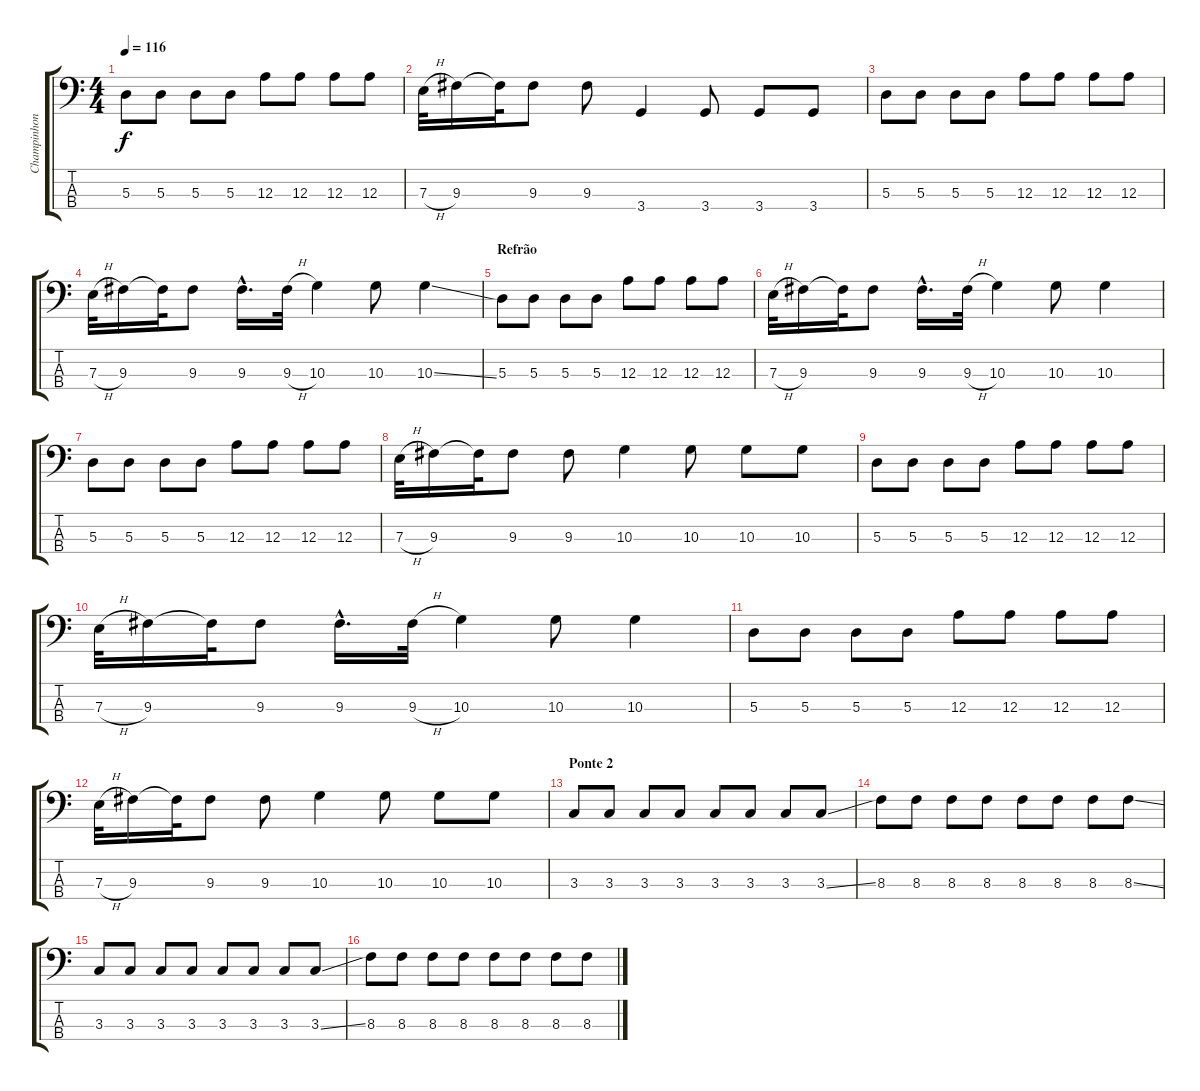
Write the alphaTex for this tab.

\track ("Champinhon" "Champinhon") {instrument electricbassfinger}
\staff {score tabs}
\tuning (G2 D2 A1 E1) {hide}
\ts (4 4)
\tempo 116
\clef f4
\ks c
5.3.8{dy f} 5.3.8 5.3.8 5.3.8 12.3.8 12.3.8 12.3.8 12.3.8 |
7.3{h}.32 9.3.16 9.3{t}.32 9.3.8 9.3.8 3.4.4 3.4.8 3.4.8 3.4.8 |
5.3.8 5.3.8 5.3.8 5.3.8 12.3.8 12.3.8 12.3.8 12.3.8 |
7.3{h}.32 9.3.16 9.3{t}.32 9.3.8 9.3{hac}.16{d} 9.3{h}.32 10.3.4 10.3.8 10.3{ss}.4 |
\section ("" "Refrão")
5.3.8 5.3.8 5.3.8 5.3.8 12.3.8 12.3.8 12.3.8 12.3.8 |
7.3{h}.32 9.3.16 9.3{t}.32 9.3.8 9.3{hac}.16{d} 9.3{h}.32 10.3.4 10.3.8 10.3.4 |
5.3.8 5.3.8 5.3.8 5.3.8 12.3.8 12.3.8 12.3.8 12.3.8 |
7.3{h}.32 9.3.16 9.3{t}.32 9.3.8 9.3.8 10.3.4 10.3.8 10.3.8 10.3.8 |
5.3.8 5.3.8 5.3.8 5.3.8 12.3.8 12.3.8 12.3.8 12.3.8 |
7.3{h}.32 9.3.16 9.3{t}.32 9.3.8 9.3{hac}.16{d} 9.3{h}.32 10.3.4 10.3.8 10.3.4 |
5.3.8 5.3.8 5.3.8 5.3.8 12.3.8 12.3.8 12.3.8 12.3.8 |
7.3{h}.32 9.3.16 9.3{t}.32 9.3.8 9.3.8 10.3.4 10.3.8 10.3.8 10.3.8 |
\section ("" "Ponte 2")
3.3.8 3.3.8 3.3.8 3.3.8 3.3.8 3.3.8 3.3.8 3.3{ss}.8 |
8.3.8 8.3.8 8.3.8 8.3.8 8.3.8 8.3.8 8.3.8 8.3{ss}.8 |
3.3.8 3.3.8 3.3.8 3.3.8 3.3.8 3.3.8 3.3.8 3.3{ss}.8 |
8.3.8 8.3.8 8.3.8 8.3.8 8.3.8 8.3.8 8.3.8 8.3.8
